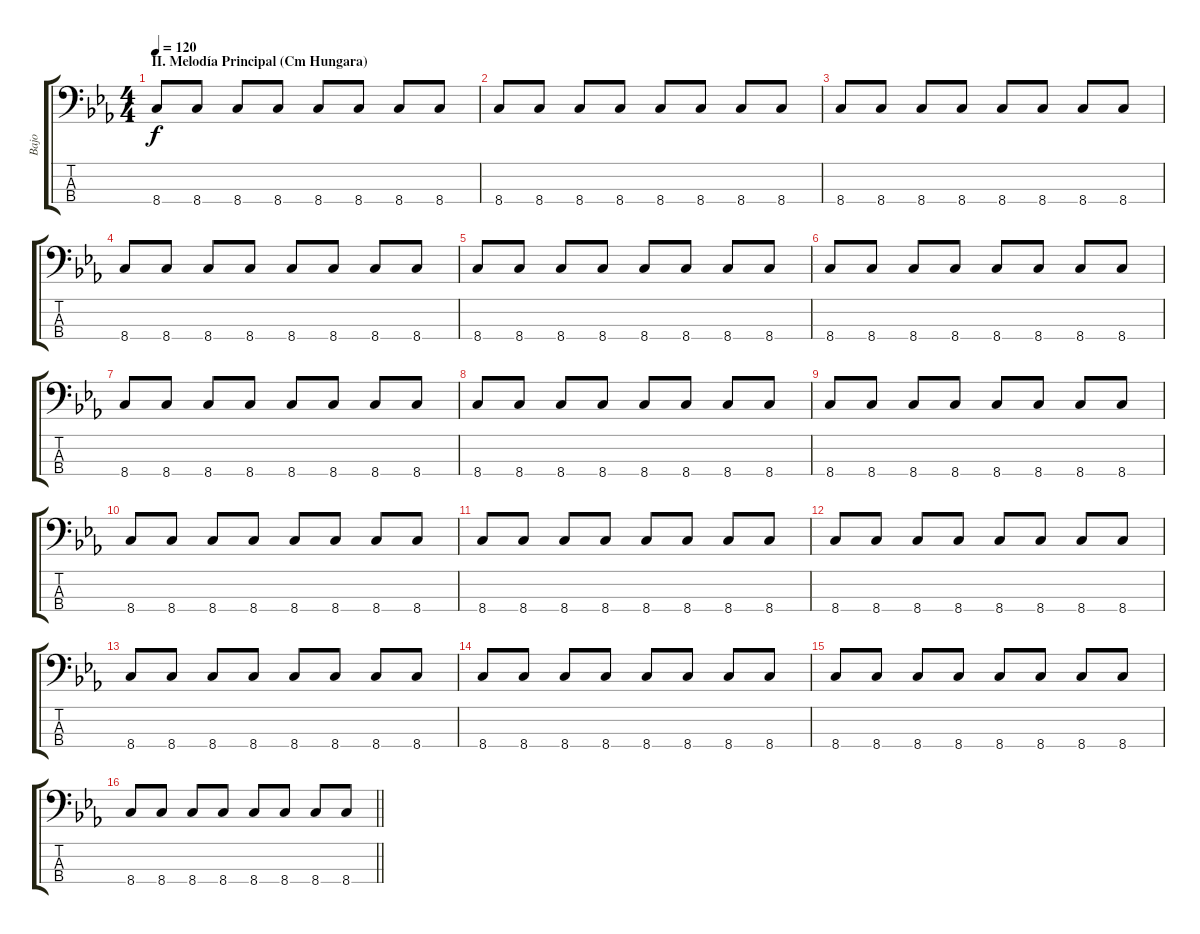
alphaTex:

\track ("Bajo" "Bajo") {instrument electricbasspick}
\staff {score tabs}
\tuning (G2 D2 A1 E1) {hide}
\ts (4 4)
\section ("" "II. Melodía Principal (Cm Hungara)")
\tempo 120
\clef f4
\ks eb
8.4.8{dy f} 8.4.8 8.4.8 8.4.8 8.4.8 8.4.8 8.4.8 8.4.8 |
8.4.8 8.4.8 8.4.8 8.4.8 8.4.8 8.4.8 8.4.8 8.4.8 |
8.4.8 8.4.8 8.4.8 8.4.8 8.4.8 8.4.8 8.4.8 8.4.8 |
8.4.8 8.4.8 8.4.8 8.4.8 8.4.8 8.4.8 8.4.8 8.4.8 |
8.4.8 8.4.8 8.4.8 8.4.8 8.4.8 8.4.8 8.4.8 8.4.8 |
8.4.8 8.4.8 8.4.8 8.4.8 8.4.8 8.4.8 8.4.8 8.4.8 |
8.4.8 8.4.8 8.4.8 8.4.8 8.4.8 8.4.8 8.4.8 8.4.8 |
8.4.8 8.4.8 8.4.8 8.4.8 8.4.8 8.4.8 8.4.8 8.4.8 |
8.4.8 8.4.8 8.4.8 8.4.8 8.4.8 8.4.8 8.4.8 8.4.8 |
8.4.8 8.4.8 8.4.8 8.4.8 8.4.8 8.4.8 8.4.8 8.4.8 |
8.4.8 8.4.8 8.4.8 8.4.8 8.4.8 8.4.8 8.4.8 8.4.8 |
8.4.8 8.4.8 8.4.8 8.4.8 8.4.8 8.4.8 8.4.8 8.4.8 |
8.4.8 8.4.8 8.4.8 8.4.8 8.4.8 8.4.8 8.4.8 8.4.8 |
8.4.8 8.4.8 8.4.8 8.4.8 8.4.8 8.4.8 8.4.8 8.4.8 |
8.4.8 8.4.8 8.4.8 8.4.8 8.4.8 8.4.8 8.4.8 8.4.8 |
\barLineRight lightlight
8.4.8 8.4.8 8.4.8 8.4.8 8.4.8 8.4.8 8.4.8 8.4.8
